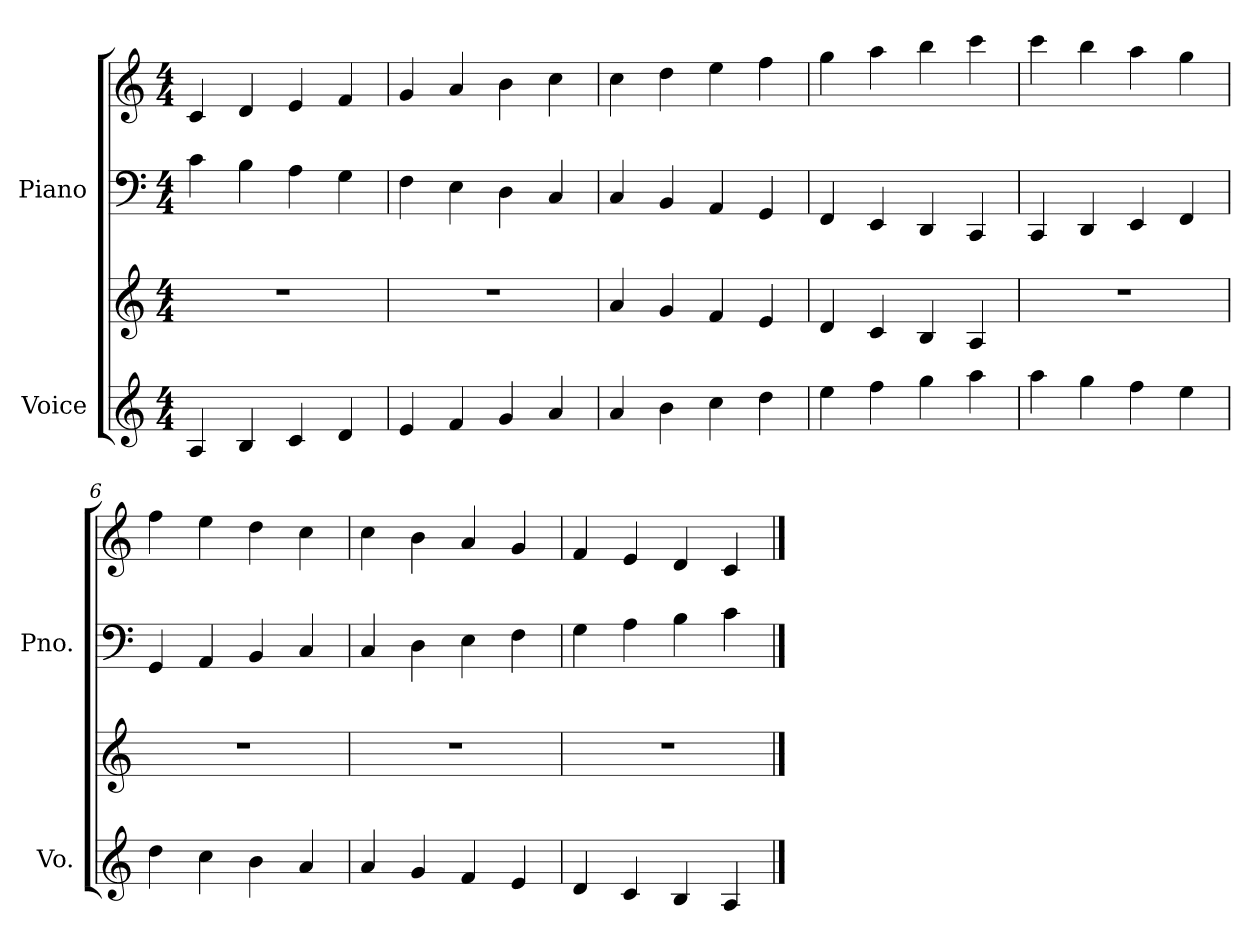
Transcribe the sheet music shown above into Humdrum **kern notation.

**kern	**kern	**kern	**kern
*part2	*part2	*part1	*part1
*staff4	*staff3	*staff2	*staff1
*I"Voice	*	*I"Piano	*
*I'Vo.	*	*I'Pno.	*
*clefG2	*clefG2	*clefF4	*clefG2
*k[]	*k[]	*k[]	*k[]
*M4/4	*M4/4	*M4/4	*M4/4
=1	=1	=1	=1
4A/	1r	4c\	4c/
4B/	.	4B\	4d/
4c/	.	4A\	4e/
4d/	.	4G\	4f/
=2	=2	=2	=2
4e/	1r	4F\	4g/
4f/	.	4E\	4a/
4g/	.	4D\	4b\
4a/	.	4C/	4cc\
=3	=3	=3	=3
4a/	4a/	4C/	4cc\
4b\	4g/	4BB/	4dd\
4cc\	4f/	4AA/	4ee\
4dd\	4e/	4GG/	4ff\
=4	=4	=4	=4
4ee\	4d/	4FF/	4gg\
4ff\	4c/	4EE/	4aa\
4gg\	4B/	4DD/	4bb\
4aa\	4A/	4CC/	4ccc\
=5	=5	=5	=5
4aa\	1r	4CC/	4ccc\
4gg\	.	4DD/	4bb\
4ff\	.	4EE/	4aa\
4ee\	.	4FF/	4gg\
=6	=6	=6	=6
4dd\	1r	4GG/	4ff\
4cc\	.	4AA/	4ee\
4b\	.	4BB/	4dd\
4a/	.	4C/	4cc\
=7	=7	=7	=7
4a/	1r	4C/	4cc\
4g/	.	4D\	4b\
4f/	.	4E\	4a/
4e/	.	4F\	4g/
=8	=8	=8	=8
4d/	1r	4G\	4f/
4c/	.	4A\	4e/
4B/	.	4B\	4d/
4A/	.	4c\	4c/
==	==	==	==
*-	*-	*-	*-
